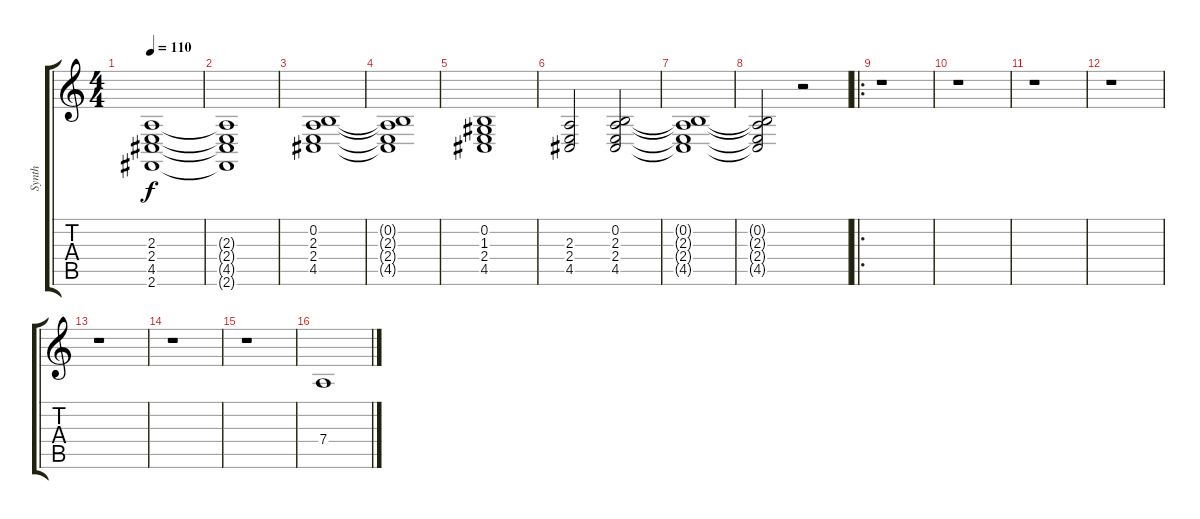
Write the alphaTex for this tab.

\track ("Synth" "Synth") {instrument synthstrings1}
\staff {score tabs}
\tuning (E4 B3 G3 D3 A2 E2) {hide}
\ts (4 4)
\tempo 110
\clef g2
\ks c
(2.3 2.4 4.5 2.6).1{dy f instrument synthstrings1} |
(2.3{t} 2.4{t} 4.5{t} 2.6{t}).1 |
(0.2 2.3 2.4 4.5).1 |
(0.2{t} 2.3{t} 2.4{t} 4.5{t}).1 |
(0.2 1.3 2.4 4.5).1 |
(2.3 2.4 4.5).2 (0.2 2.3 2.4 4.5).2 |
(0.2{t} 2.3{t} 2.4{t} 4.5{t}).1 |
(0.2{t} 2.3{t} 2.4{t} 4.5{t}).2 r.2 |
\ro
r.1 |
r.1 |
r.1 |
r.1 |
r.1 |
r.1 |
r.1 |
7.4.1{instrument harmonica}
